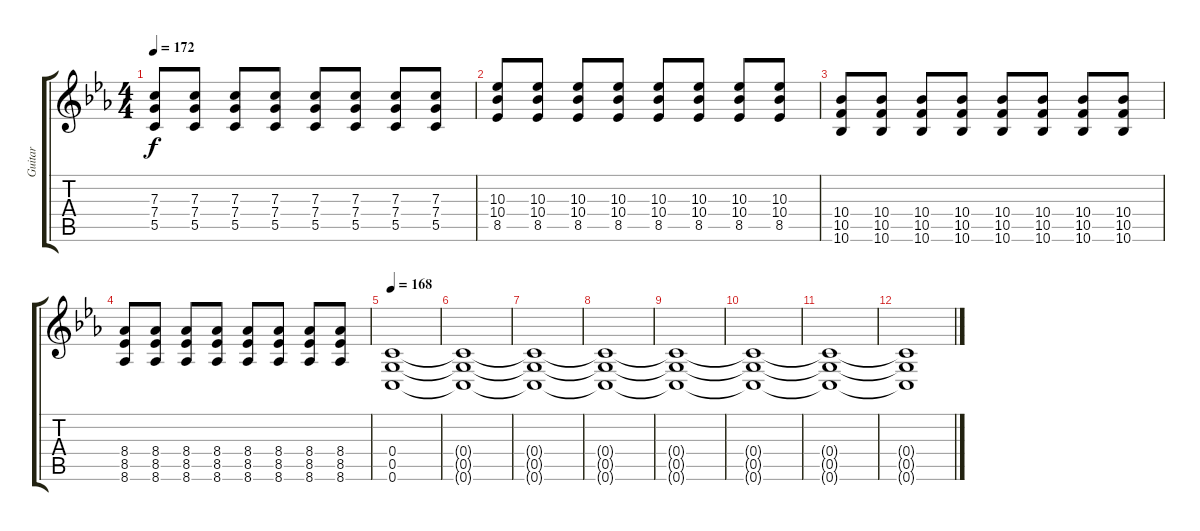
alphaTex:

\track ("Guitar" "Guitar") {instrument distortionguitar}
\staff {score tabs}
\tuning (D4 A3 F3 C3 G2 C2) {hide}
\ts (4 4)
\tempo 172
\clef g2
\ks cminor
(7.3 7.4 5.5).8{dy f} (7.3 7.4 5.5).8 (7.3 7.4 5.5).8 (7.3 7.4 5.5).8 (7.3 7.4 5.5).8 (7.3 7.4 5.5).8 (7.3 7.4 5.5).8 (7.3 7.4 5.5).8 |
(10.3 10.4 8.5).8 (10.3 10.4 8.5).8 (10.3 10.4 8.5).8 (10.3 10.4 8.5).8 (10.3 10.4 8.5).8 (10.3 10.4 8.5).8 (10.3 10.4 8.5).8 (10.3 10.4 8.5).8 |
(10.4 10.5 10.6).8 (10.4 10.5 10.6).8 (10.4 10.5 10.6).8 (10.4 10.5 10.6).8 (10.4 10.5 10.6).8 (10.4 10.5 10.6).8 (10.4 10.5 10.6).8 (10.4 10.5 10.6).8 |
(8.4 8.5 8.6).8 (8.4 8.5 8.6).8 (8.4 8.5 8.6).8 (8.4 8.5 8.6).8 (8.4 8.5 8.6).8 (8.4 8.5 8.6).8 (8.4 8.5 8.6).8 (8.4 8.5 8.6).8 |
\tempo 168
(0.4 0.5 0.6).1{volume 7} |
(0.4{t} 0.5{t} 0.6{t}).1 |
(0.4{t} 0.5{t} 0.6{t}).1 |
(0.4{t} 0.5{t} 0.6{t}).1 |
(0.4{t} 0.5{t} 0.6{t}).1{volume 0} |
(0.4{t} 0.5{t} 0.6{t}).1 |
(0.4{t} 0.5{t} 0.6{t}).1 |
(0.4{t} 0.5{t} 0.6{t}).1
